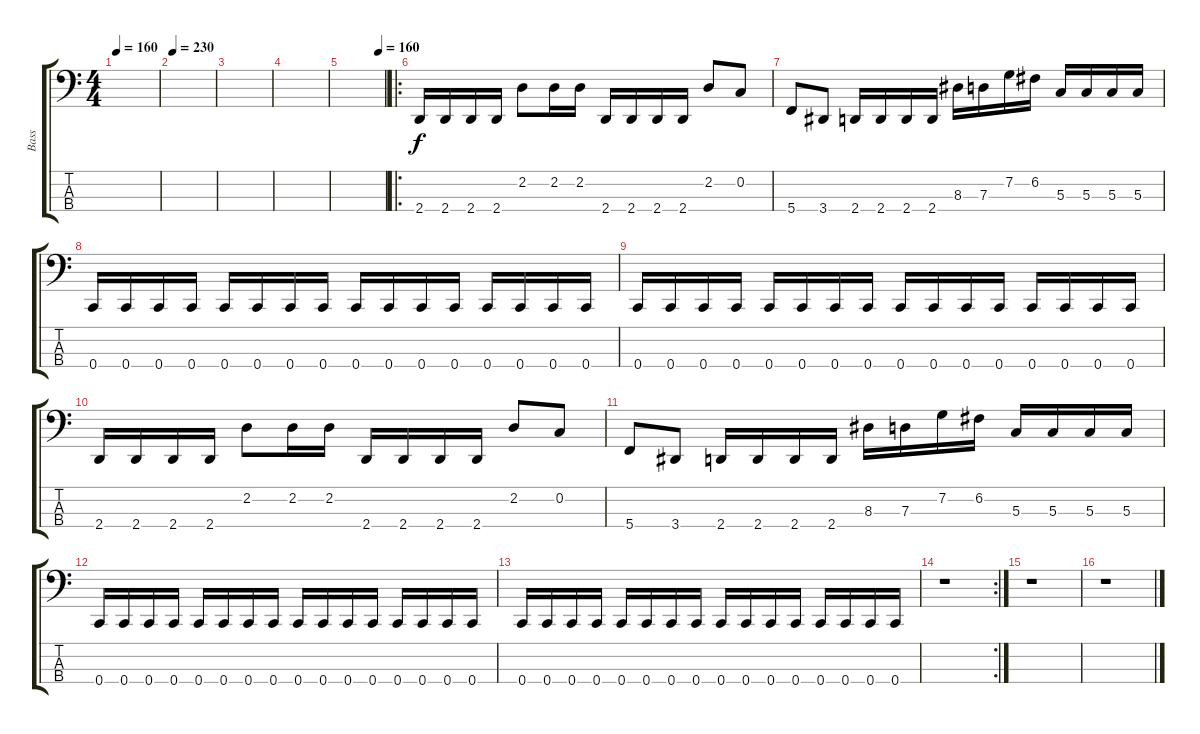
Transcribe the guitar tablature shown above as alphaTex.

\track ("Bass" "Bass") {instrument electricbasspick}
\staff {score tabs}
\tuning (F2 C2 G1 C1) {hide}
\ts (4 4)
\tempo 160
\clef f4
\ks c
|
\tempo 230
|
|
|
\tempo (160 0.875)
|
\ro
2.4.16 2.4.16 2.4.16 2.4.16 2.2.8 2.2.16 2.2.16 2.4.16 2.4.16 2.4.16 2.4.16 2.2.8 0.2.8 |
5.4.8 3.4.8 2.4.16 2.4.16 2.4.16 2.4.16 8.3.16 7.3.16 7.2.16 6.2.16 5.3.16 5.3.16 5.3.16 5.3.16 |
0.4.16 0.4.16 0.4.16 0.4.16 0.4.16 0.4.16 0.4.16 0.4.16 0.4.16 0.4.16 0.4.16 0.4.16 0.4.16 0.4.16 0.4.16 0.4.16 |
0.4.16 0.4.16 0.4.16 0.4.16 0.4.16 0.4.16 0.4.16 0.4.16 0.4.16 0.4.16 0.4.16 0.4.16 0.4.16 0.4.16 0.4.16 0.4.16 |
2.4.16 2.4.16 2.4.16 2.4.16 2.2.8 2.2.16 2.2.16 2.4.16 2.4.16 2.4.16 2.4.16 2.2.8 0.2.8 |
5.4.8 3.4.8 2.4.16 2.4.16 2.4.16 2.4.16 8.3.16 7.3.16 7.2.16 6.2.16 5.3.16 5.3.16 5.3.16 5.3.16 |
0.4.16 0.4.16 0.4.16 0.4.16 0.4.16 0.4.16 0.4.16 0.4.16 0.4.16 0.4.16 0.4.16 0.4.16 0.4.16 0.4.16 0.4.16 0.4.16 |
0.4.16 0.4.16 0.4.16 0.4.16 0.4.16 0.4.16 0.4.16 0.4.16 0.4.16 0.4.16 0.4.16 0.4.16 0.4.16 0.4.16 0.4.16 0.4.16 |
\rc 2
r.1 |
r.1 |
r.1
